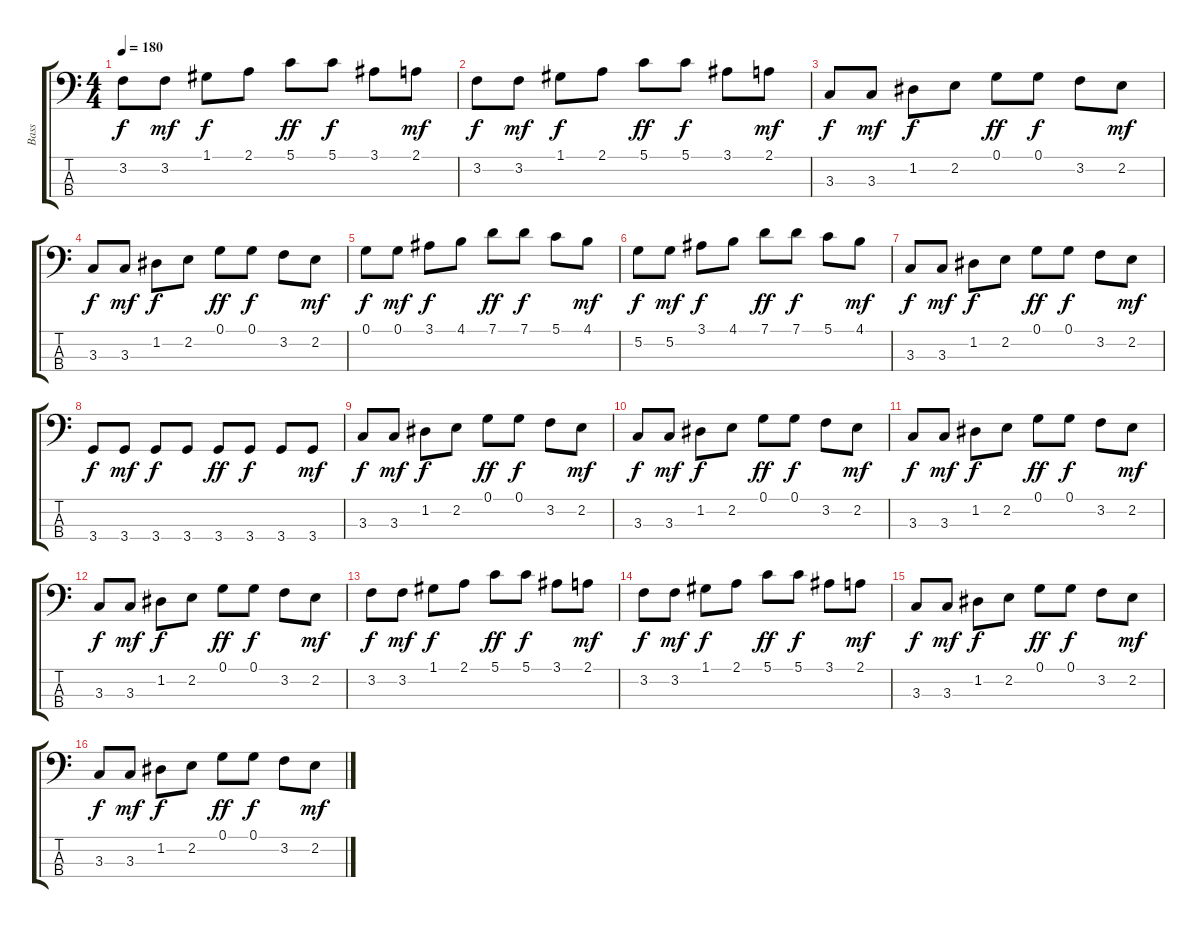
\track ("Bass" "Bass") {instrument electricbassfinger}
\staff {score tabs}
\tuning (G2 D2 A1 E1) {hide}
\ts (4 4)
\tempo 180
\clef f4
\ks c
3.2.8{dy f} 3.2.8{dy mf} 1.1.8{dy f} 2.1.8 5.1.8{dy ff} 5.1.8{dy f} 3.1.8 2.1.8{dy mf} |
3.2.8{dy f} 3.2.8{dy mf} 1.1.8{dy f} 2.1.8 5.1.8{dy ff} 5.1.8{dy f} 3.1.8 2.1.8{dy mf} |
3.3.8{dy f} 3.3.8{dy mf} 1.2.8{dy f} 2.2.8 0.1.8{dy ff} 0.1.8{dy f} 3.2.8 2.2.8{dy mf} |
3.3.8{dy f} 3.3.8{dy mf} 1.2.8{dy f} 2.2.8 0.1.8{dy ff} 0.1.8{dy f} 3.2.8 2.2.8{dy mf} |
0.1.8{dy f} 0.1.8{dy mf} 3.1.8{dy f} 4.1.8 7.1.8{dy ff} 7.1.8{dy f} 5.1.8 4.1.8{dy mf} |
5.2.8{dy f} 5.2.8{dy mf} 3.1.8{dy f} 4.1.8 7.1.8{dy ff} 7.1.8{dy f} 5.1.8 4.1.8{dy mf} |
3.3.8{dy f} 3.3.8{dy mf} 1.2.8{dy f} 2.2.8 0.1.8{dy ff} 0.1.8{dy f} 3.2.8 2.2.8{dy mf} |
3.4.8{dy f} 3.4.8{dy mf} 3.4.8{dy f} 3.4.8 3.4.8{dy ff} 3.4.8{dy f} 3.4.8 3.4.8{dy mf} |
3.3.8{dy f} 3.3.8{dy mf} 1.2.8{dy f} 2.2.8 0.1.8{dy ff} 0.1.8{dy f} 3.2.8 2.2.8{dy mf} |
3.3.8{dy f} 3.3.8{dy mf} 1.2.8{dy f} 2.2.8 0.1.8{dy ff} 0.1.8{dy f} 3.2.8 2.2.8{dy mf} |
3.3.8{dy f} 3.3.8{dy mf} 1.2.8{dy f} 2.2.8 0.1.8{dy ff} 0.1.8{dy f} 3.2.8 2.2.8{dy mf} |
3.3.8{dy f} 3.3.8{dy mf} 1.2.8{dy f} 2.2.8 0.1.8{dy ff} 0.1.8{dy f} 3.2.8 2.2.8{dy mf} |
3.2.8{dy f} 3.2.8{dy mf} 1.1.8{dy f} 2.1.8 5.1.8{dy ff} 5.1.8{dy f} 3.1.8 2.1.8{dy mf} |
3.2.8{dy f} 3.2.8{dy mf} 1.1.8{dy f} 2.1.8 5.1.8{dy ff} 5.1.8{dy f} 3.1.8 2.1.8{dy mf} |
3.3.8{dy f} 3.3.8{dy mf} 1.2.8{dy f} 2.2.8 0.1.8{dy ff} 0.1.8{dy f} 3.2.8 2.2.8{dy mf} |
3.3.8{dy f} 3.3.8{dy mf} 1.2.8{dy f} 2.2.8 0.1.8{dy ff} 0.1.8{dy f} 3.2.8 2.2.8{dy mf}
